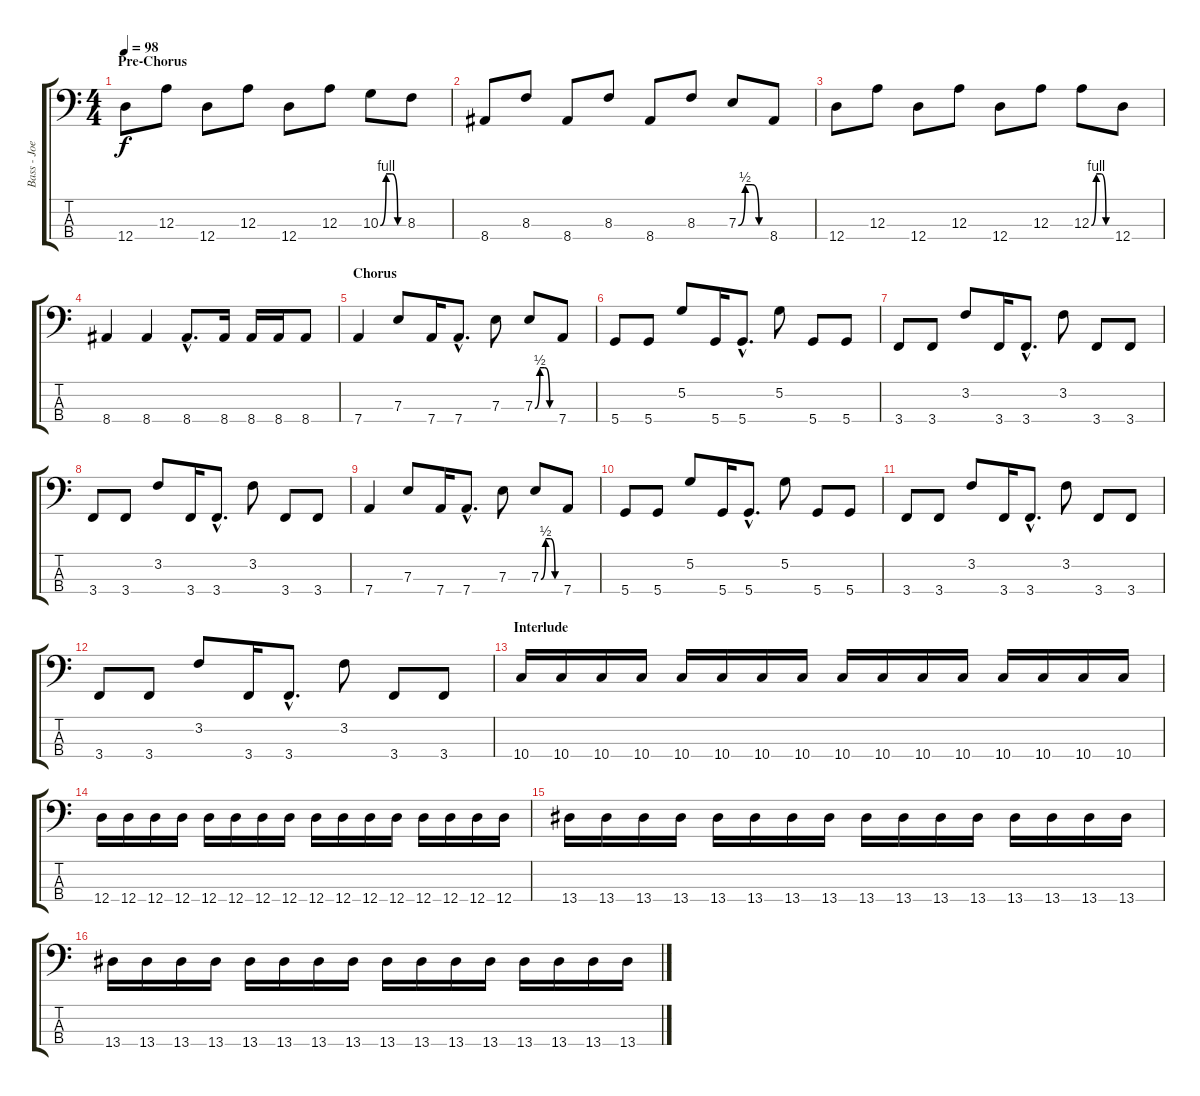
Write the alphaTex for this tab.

\track ("Bass - Joe" "Bass - Joe") {instrument electricbasspick}
\staff {score tabs}
\tuning (G2 D2 A1 D1) {hide}
\ts (4 4)
\section ("" "Pre-Chorus")
\tempo 98
\clef f4
\ks c
12.4.8{dy f} 12.3.8 12.4.8 12.3.8 12.4.8 12.3.8 10.3{be (custom 0 0 15 4 30 4 45 0 60 0)}.8 8.3.8 |
8.4.8 8.3.8 8.4.8 8.3.8 8.4.8 8.3.8 7.3{be (custom 0 0 15 2 30 2 45 0 60 0)}.8 8.4.8 |
12.4.8 12.3.8 12.4.8 12.3.8 12.4.8 12.3.8 12.3{be (custom 0 0 15 4 30 4 45 0 60 0)}.8 12.4.8 |
8.4.4 8.4.4 8.4{hac}.8{d} 8.4.16 8.4.16 8.4.16 8.4.8 |
\section ("" "Chorus")
7.4.4 7.3.8 7.4.16 7.4{hac}.8{d} 7.3.8 7.3{be (custom 0 0 15 2 30 2 45 0 60 0)}.8 7.4.8 |
5.4.8 5.4.8 5.2.8 5.4.16 5.4{hac}.8{d} 5.2.8 5.4.8 5.4.8 |
3.4.8 3.4.8 3.2.8 3.4.16 3.4{hac}.8{d} 3.2.8 3.4.8 3.4.8 |
3.4.8 3.4.8 3.2.8 3.4.16 3.4{hac}.8{d} 3.2.8 3.4.8 3.4.8 |
7.4.4 7.3.8 7.4.16 7.4{hac}.8{d} 7.3.8 7.3{be (custom 0 0 15 2 30 2 45 0 60 0)}.8 7.4.8 |
5.4.8 5.4.8 5.2.8 5.4.16 5.4{hac}.8{d} 5.2.8 5.4.8 5.4.8 |
3.4.8 3.4.8 3.2.8 3.4.16 3.4{hac}.8{d} 3.2.8 3.4.8 3.4.8 |
3.4.8 3.4.8 3.2.8 3.4.16 3.4{hac}.8{d} 3.2.8 3.4.8 3.4.8 |
\section ("" "Interlude")
10.4.16 10.4.16 10.4.16 10.4.16 10.4.16 10.4.16 10.4.16 10.4.16 10.4.16 10.4.16 10.4.16 10.4.16 10.4.16 10.4.16 10.4.16 10.4.16 |
12.4.16 12.4.16 12.4.16 12.4.16 12.4.16 12.4.16 12.4.16 12.4.16 12.4.16 12.4.16 12.4.16 12.4.16 12.4.16 12.4.16 12.4.16 12.4.16 |
13.4.16 13.4.16 13.4.16 13.4.16 13.4.16 13.4.16 13.4.16 13.4.16 13.4.16 13.4.16 13.4.16 13.4.16 13.4.16 13.4.16 13.4.16 13.4.16 |
13.4.16 13.4.16 13.4.16 13.4.16 13.4.16 13.4.16 13.4.16 13.4.16 13.4.16 13.4.16 13.4.16 13.4.16 13.4.16 13.4.16 13.4.16 13.4.16
